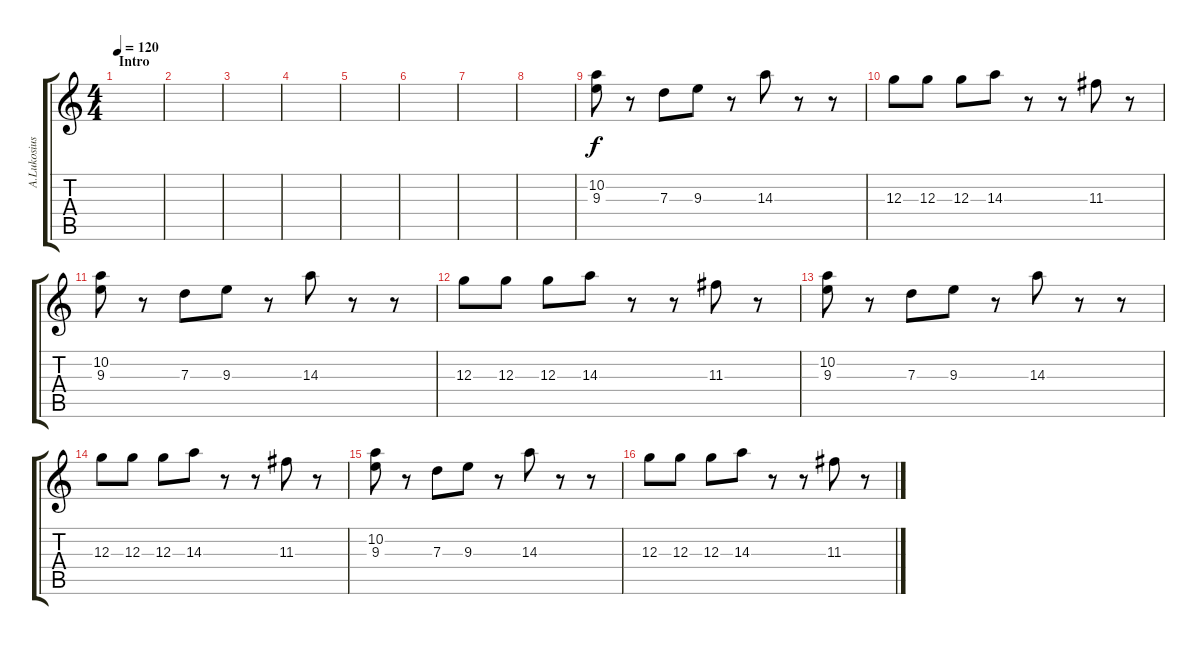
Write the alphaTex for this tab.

\track ("A.Lukosius {O" "A.Lukosius") {instrument celesta}
\staff {score tabs}
\tuning (E5 B4 G4 D4 A3 E3) {hide}
\ts (4 4)
\section ("" "Intro")
\tempo 120
\clef g2
\ks c
|
|
|
|
|
|
|
|
(10.2 9.3).8{volume 6 balance 4 instrument celesta} r.8 7.3.8 9.3.8 r.8 14.3.8 r.8 r.8 |
12.3.8 12.3.8 12.3.8 14.3.8 r.8 r.8 11.3.8 r.8 |
(10.2 9.3).8 r.8 7.3.8 9.3.8 r.8 14.3.8 r.8 r.8 |
12.3.8 12.3.8 12.3.8 14.3.8 r.8 r.8 11.3.8 r.8 |
(10.2 9.3).8 r.8 7.3.8 9.3.8 r.8 14.3.8 r.8 r.8 |
12.3.8 12.3.8 12.3.8 14.3.8 r.8 r.8 11.3.8 r.8 |
(10.2 9.3).8 r.8 7.3.8 9.3.8 r.8 14.3.8 r.8 r.8 |
12.3.8 12.3.8 12.3.8 14.3.8 r.8 r.8 11.3.8 r.8
